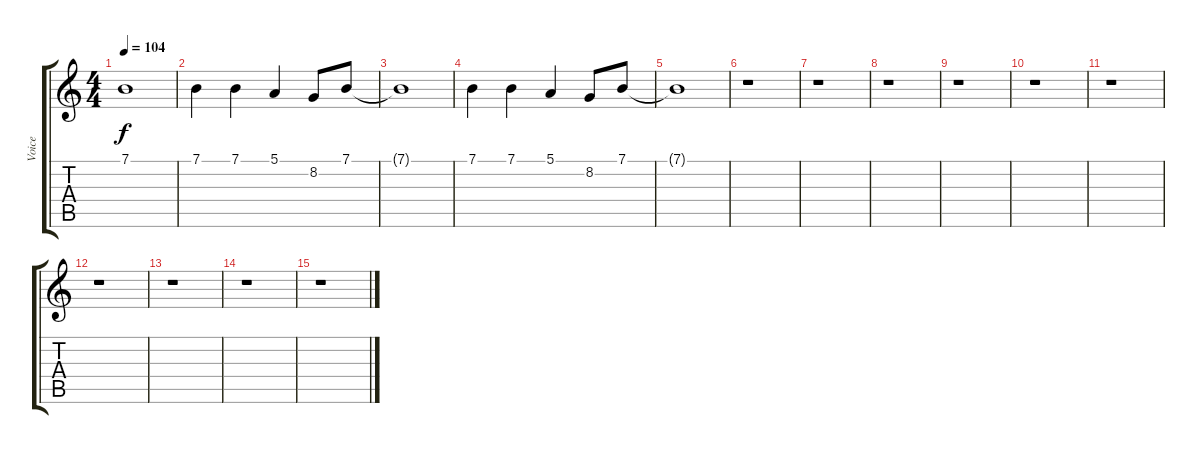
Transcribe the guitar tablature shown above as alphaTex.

\track ("Voice" "Voice") {instrument pad1newage}
\staff {score tabs}
\tuning (E4 B3 G3 D3 A2 E2) {hide}
\ts (4 4)
\tempo 104
\clef g2
\ks c
7.1{t}.1{dy f} |
7.1.4 7.1.4 5.1.4 8.2.8 7.1.8 |
7.1{t}.1 |
7.1.4 7.1.4 5.1.4 8.2.8 7.1.8 |
7.1{t}.1 |
r.1 |
r.1 |
r.1 |
r.1 |
r.1 |
r.1 |
r.1 |
r.1 |
r.1 |
r.1
